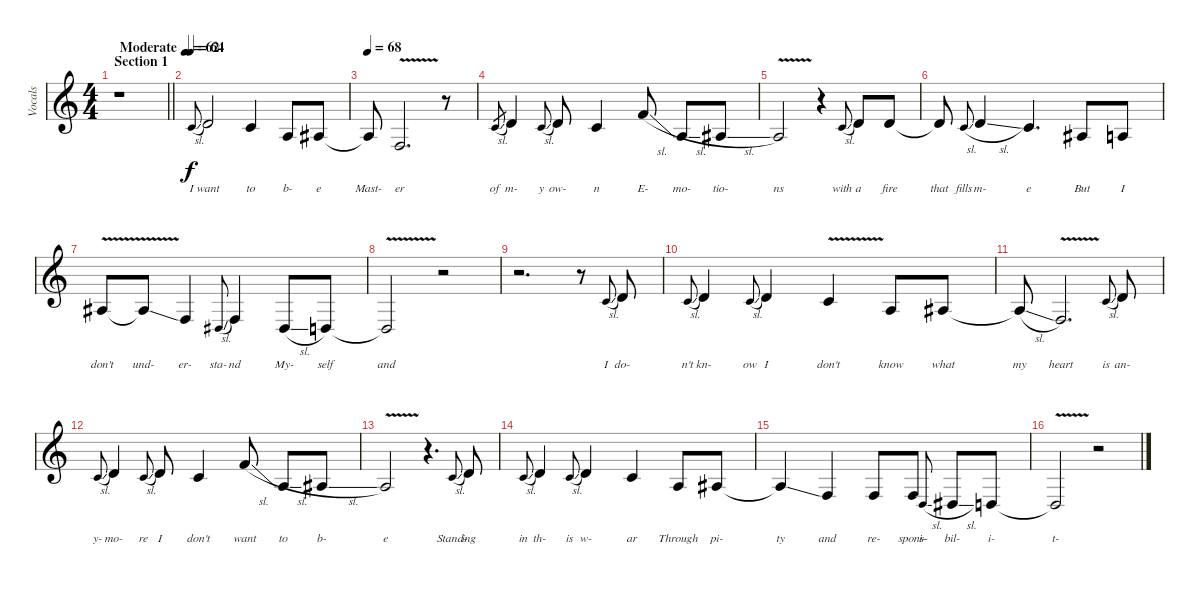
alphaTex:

\track ("Vocals" "Vocals") {instrument tenorsax}
\staff {score}
\tuning (E4 B3 G3 D3 A2 E2) {hide}
\ts (4 4)
\section ("" "Section 1")
\tempo (62 "Moderate")
\tempo 54
\tempo (62 "Moderate")
\clef g2
\barLineRight lightlight
\ks c
r.1{dy f instrument tenorsax} |
\tempo 64
10.4{sl}.8{lyrics (0 "I") lyrics (1 "") lyrics (2 "") lyrics (3 "") lyrics (4 "") gr onbeat} 12.4.2{lyrics (0 "want") lyrics (1 "") lyrics (2 "") lyrics (3 "") lyrics (4 "")} 10.4.4{lyrics (0 "to") lyrics (1 "") lyrics (2 "") lyrics (3 "") lyrics (4 "")} 7.4.8{lyrics (0 "b-") lyrics (1 "") lyrics (2 "") lyrics (3 "") lyrics (4 "")} 8.4.8{lyrics (0 "e") lyrics (1 "") lyrics (2 "") lyrics (3 "") lyrics (4 "")} |
\tempo 68
8.4{t}.8{lyrics (0 "Mast-") lyrics (1 "") lyrics (2 "") lyrics (3 "") lyrics (4 "")} 8.5{v}.2{d lyrics (0 "er") lyrics (1 "") lyrics (2 "") lyrics (3 "") lyrics (4 "")} r.8 |
5.3{sl}.8{lyrics (0 "of") lyrics (1 "") lyrics (2 "") lyrics (3 "") lyrics (4 "") gr} 7.3.4{lyrics (0 "m-") lyrics (1 "") lyrics (2 "") lyrics (3 "") lyrics (4 "")} 5.3{sl}.8{lyrics (0 "y") lyrics (1 "") lyrics (2 "") lyrics (3 "") lyrics (4 "") gr onbeat} 7.3.8{lyrics (0 "ow-") lyrics (1 "") lyrics (2 "") lyrics (3 "") lyrics (4 "")} 5.3.4{lyrics (0 "n") lyrics (1 "") lyrics (2 "") lyrics (3 "") lyrics (4 "")} 10.3{sl}.8{lyrics (0 "E-") lyrics (1 "") lyrics (2 "") lyrics (3 "") lyrics (4 "")} 2.3{sl}.8{lyrics (0 "mo-") lyrics (1 "") lyrics (2 "") lyrics (3 "") lyrics (4 "")} 3.3{sl}.8{lyrics (0 "tio-") lyrics (1 "") lyrics (2 "") lyrics (3 "") lyrics (4 "")} |
2.3{v}.2{lyrics (0 "ns") lyrics (1 "") lyrics (2 "") lyrics (3 "") lyrics (4 "")} r.4 5.3{sl}.8{lyrics (0 "with") lyrics (1 "") lyrics (2 "") lyrics (3 "") lyrics (4 "") gr onbeat} 7.3.8{lyrics (0 "a") lyrics (1 "") lyrics (2 "") lyrics (3 "") lyrics (4 "")} 7.3.8{lyrics (0 "fire") lyrics (1 "") lyrics (2 "") lyrics (3 "") lyrics (4 "")} |
7.3{t}.8{lyrics (0 "that") lyrics (1 "") lyrics (2 "") lyrics (3 "") lyrics (4 "")} 5.3{sl}.8{lyrics (0 "fills") lyrics (1 "") lyrics (2 "") lyrics (3 "") lyrics (4 "") gr onbeat} 7.3{sl}.4{lyrics (0 "m-") lyrics (1 "") lyrics (2 "") lyrics (3 "") lyrics (4 "")} 5.3.4{d lyrics (0 "e") lyrics (1 "") lyrics (2 "") lyrics (3 "") lyrics (4 "")} 8.4.8{lyrics (0 "But") lyrics (1 "") lyrics (2 "") lyrics (3 "") lyrics (4 "")} 7.4.8{lyrics (0 "I") lyrics (1 "") lyrics (2 "") lyrics (3 "") lyrics (4 "")} |
8.4{v}.8{lyrics (0 "don't") lyrics (1 "") lyrics (2 "") lyrics (3 "") lyrics (4 "")} 8.4{ss t}.8{lyrics (0 "und-") lyrics (1 "") lyrics (2 "") lyrics (3 "") lyrics (4 "")} 3.4.4{lyrics (0 "er-") lyrics (1 "") lyrics (2 "") lyrics (3 "") lyrics (4 "")} 1.4{sl}.8{lyrics (0 "sta-") lyrics (1 "") lyrics (2 "") lyrics (3 "") lyrics (4 "") gr onbeat} 3.4.4{lyrics (0 "nd") lyrics (1 "") lyrics (2 "") lyrics (3 "") lyrics (4 "")} 6.5{sl}.8{lyrics (0 "My-") lyrics (1 "") lyrics (2 "") lyrics (3 "") lyrics (4 "")} 5.5.8{lyrics (0 "self") lyrics (1 "") lyrics (2 "") lyrics (3 "") lyrics (4 "")} |
5.5{v t}.2{lyrics (0 "and") lyrics (1 "") lyrics (2 "") lyrics (3 "") lyrics (4 "")} r.2 |
r.2{d} r.8 5.3{sl}.8{lyrics (0 "I") lyrics (1 "") lyrics (2 "") lyrics (3 "") lyrics (4 "") gr onbeat} 7.3.8{lyrics (0 "do-") lyrics (1 "") lyrics (2 "") lyrics (3 "") lyrics (4 "")} |
5.3{sl}.8{lyrics (0 "n't") lyrics (1 "") lyrics (2 "") lyrics (3 "") lyrics (4 "") gr onbeat} 7.3.4{lyrics (0 "kn-") lyrics (1 "") lyrics (2 "") lyrics (3 "") lyrics (4 "")} 5.3{sl}.8{lyrics (0 "ow") lyrics (1 "") lyrics (2 "") lyrics (3 "") lyrics (4 "") gr onbeat} 7.3.4{lyrics (0 "I") lyrics (1 "") lyrics (2 "") lyrics (3 "") lyrics (4 "")} 5.3{v}.4{lyrics (0 "don't") lyrics (1 "") lyrics (2 "") lyrics (3 "") lyrics (4 "")} 7.4.8{lyrics (0 "know") lyrics (1 "") lyrics (2 "") lyrics (3 "") lyrics (4 "")} 8.4.8{lyrics (0 "what") lyrics (1 "") lyrics (2 "") lyrics (3 "") lyrics (4 "")} |
8.4{sl t}.8{lyrics (0 "my") lyrics (1 "") lyrics (2 "") lyrics (3 "") lyrics (4 "")} 3.4{v}.2{d lyrics (0 "heart") lyrics (1 "") lyrics (2 "") lyrics (3 "") lyrics (4 "")} 5.3{sl}.8{lyrics (0 "is") lyrics (1 "") lyrics (2 "") lyrics (3 "") lyrics (4 "") gr onbeat} 7.3.8{lyrics (0 "an-") lyrics (1 "") lyrics (2 "") lyrics (3 "") lyrics (4 "")} |
5.3{sl}.8{lyrics (0 "y-") lyrics (1 "") lyrics (2 "") lyrics (3 "") lyrics (4 "") gr onbeat} 7.3.4{lyrics (0 "mo-") lyrics (1 "") lyrics (2 "") lyrics (3 "") lyrics (4 "")} 5.3{sl}.8{lyrics (0 "re") lyrics (1 "") lyrics (2 "") lyrics (3 "") lyrics (4 "") gr onbeat} 7.3.8{lyrics (0 "I") lyrics (1 "") lyrics (2 "") lyrics (3 "") lyrics (4 "")} 5.3.4{lyrics (0 "don't") lyrics (1 "") lyrics (2 "") lyrics (3 "") lyrics (4 "")} 10.3{sl}.8{lyrics (0 "want") lyrics (1 "") lyrics (2 "") lyrics (3 "") lyrics (4 "")} 2.3{sl}.8{lyrics (0 "to") lyrics (1 "") lyrics (2 "") lyrics (3 "") lyrics (4 "")} 3.3{sl}.8{lyrics (0 "b-") lyrics (1 "") lyrics (2 "") lyrics (3 "") lyrics (4 "")} |
2.3{v}.2{lyrics (0 "e") lyrics (1 "") lyrics (2 "") lyrics (3 "") lyrics (4 "")} r.4{d} 5.3{sl}.8{lyrics (0 "Stand-") lyrics (1 "") lyrics (2 "") lyrics (3 "") lyrics (4 "") gr onbeat} 7.3.8{lyrics (0 "ing") lyrics (1 "") lyrics (2 "") lyrics (3 "") lyrics (4 "")} |
5.3{sl}.8{lyrics (0 "in") lyrics (1 "") lyrics (2 "") lyrics (3 "") lyrics (4 "") gr onbeat} 7.3.4{lyrics (0 "th-") lyrics (1 "") lyrics (2 "") lyrics (3 "") lyrics (4 "")} 5.3{sl}.8{lyrics (0 "is") lyrics (1 "") lyrics (2 "") lyrics (3 "") lyrics (4 "") gr onbeat} 7.3.4{lyrics (0 "w-") lyrics (1 "") lyrics (2 "") lyrics (3 "") lyrics (4 "")} 5.3.4{lyrics (0 "ar") lyrics (1 "") lyrics (2 "") lyrics (3 "") lyrics (4 "")} 7.4.8{lyrics (0 "Through") lyrics (1 "") lyrics (2 "") lyrics (3 "") lyrics (4 "")} 8.4.8{lyrics (0 "pi-") lyrics (1 "") lyrics (2 "") lyrics (3 "") lyrics (4 "")} |
8.4{ss t}.4{lyrics (0 "ty") lyrics (1 "") lyrics (2 "") lyrics (3 "") lyrics (4 "")} 3.4.4{lyrics (0 "and") lyrics (1 "") lyrics (2 "") lyrics (3 "") lyrics (4 "")} 3.4.8{lyrics (0 "re-") lyrics (1 "") lyrics (2 "") lyrics (3 "") lyrics (4 "")} 3.4.8{lyrics (0 "spons-") lyrics (1 "") lyrics (2 "") lyrics (3 "") lyrics (4 "")} 5.5{sl}.8{lyrics (0 "i-") lyrics (1 "") lyrics (2 "") lyrics (3 "") lyrics (4 "") gr onbeat} 6.5{sl}.8{lyrics (0 "bil-") lyrics (1 "") lyrics (2 "") lyrics (3 "") lyrics (4 "")} 5.5.8{lyrics (0 "i-") lyrics (1 "") lyrics (2 "") lyrics (3 "") lyrics (4 "")} |
5.5{v t}.2{lyrics (0 "t-") lyrics (1 "") lyrics (2 "") lyrics (3 "") lyrics (4 "")} r.2
